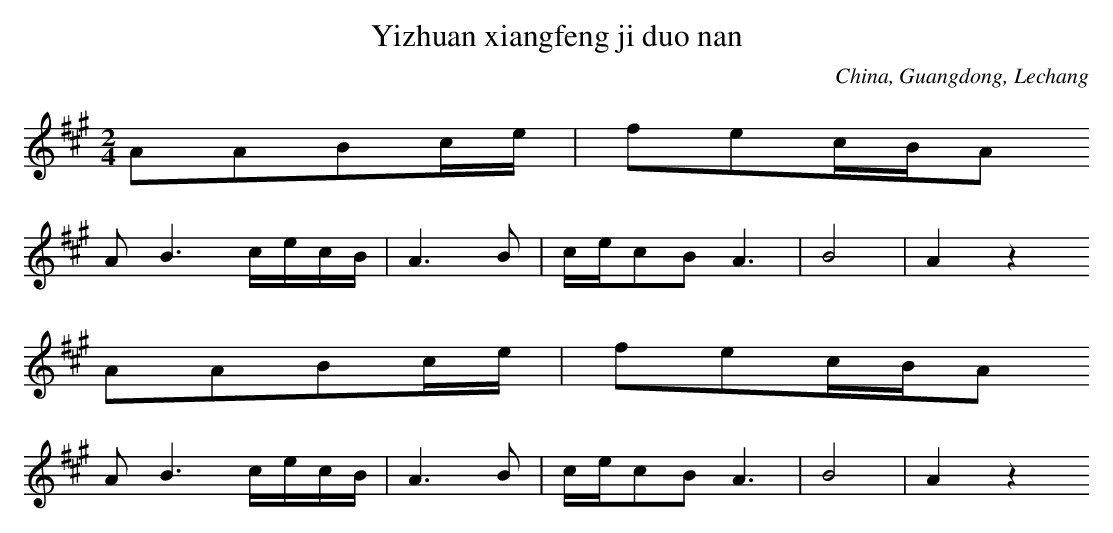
X:1
T: Yizhuan xiangfeng ji duo nan
O: China, Guangdong, Lechang
M: 2/4
L: 1/16
K: A
A2A2B2ce | f2e2cBA2
A2B6cecB | A6B2 | cec2B2A6 | B8 | A4z4
A2A2B2ce | f2e2cBA2
A2B6cecB | A6B2 | cec2B2A6 | B8 | A4z4
